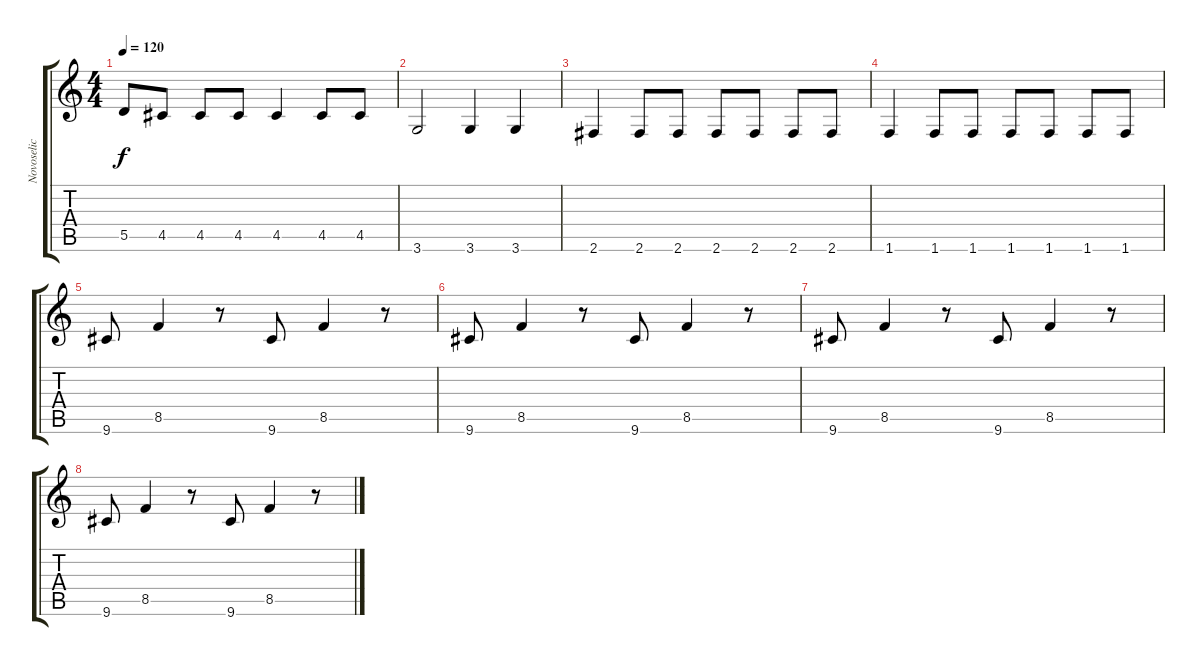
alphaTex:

\track ("Novoselic" "Novoselic") {instrument electricbassfinger}
\staff {score tabs}
\tuning (E4 B3 G3 D3 A2 E2) {hide}
\ts (4 4)
\tempo 120
\clef g2
\ks c
5.5.8{dy f} 4.5.8 4.5.8 4.5.8 4.5.4 4.5.8 4.5.8 |
3.6.2 3.6.4 3.6.4 |
2.6.4 2.6.8 2.6.8 2.6.8 2.6.8 2.6.8 2.6.8 |
1.6.4 1.6.8 1.6.8 1.6.8 1.6.8 1.6.8 1.6.8 |
9.6.8 8.5.4 r.8 9.6.8 8.5.4 r.8 |
9.6.8 8.5.4 r.8 9.6.8 8.5.4 r.8 |
9.6.8 8.5.4 r.8 9.6.8 8.5.4 r.8 |
9.6.8 8.5.4 r.8 9.6.8 8.5.4 r.8
